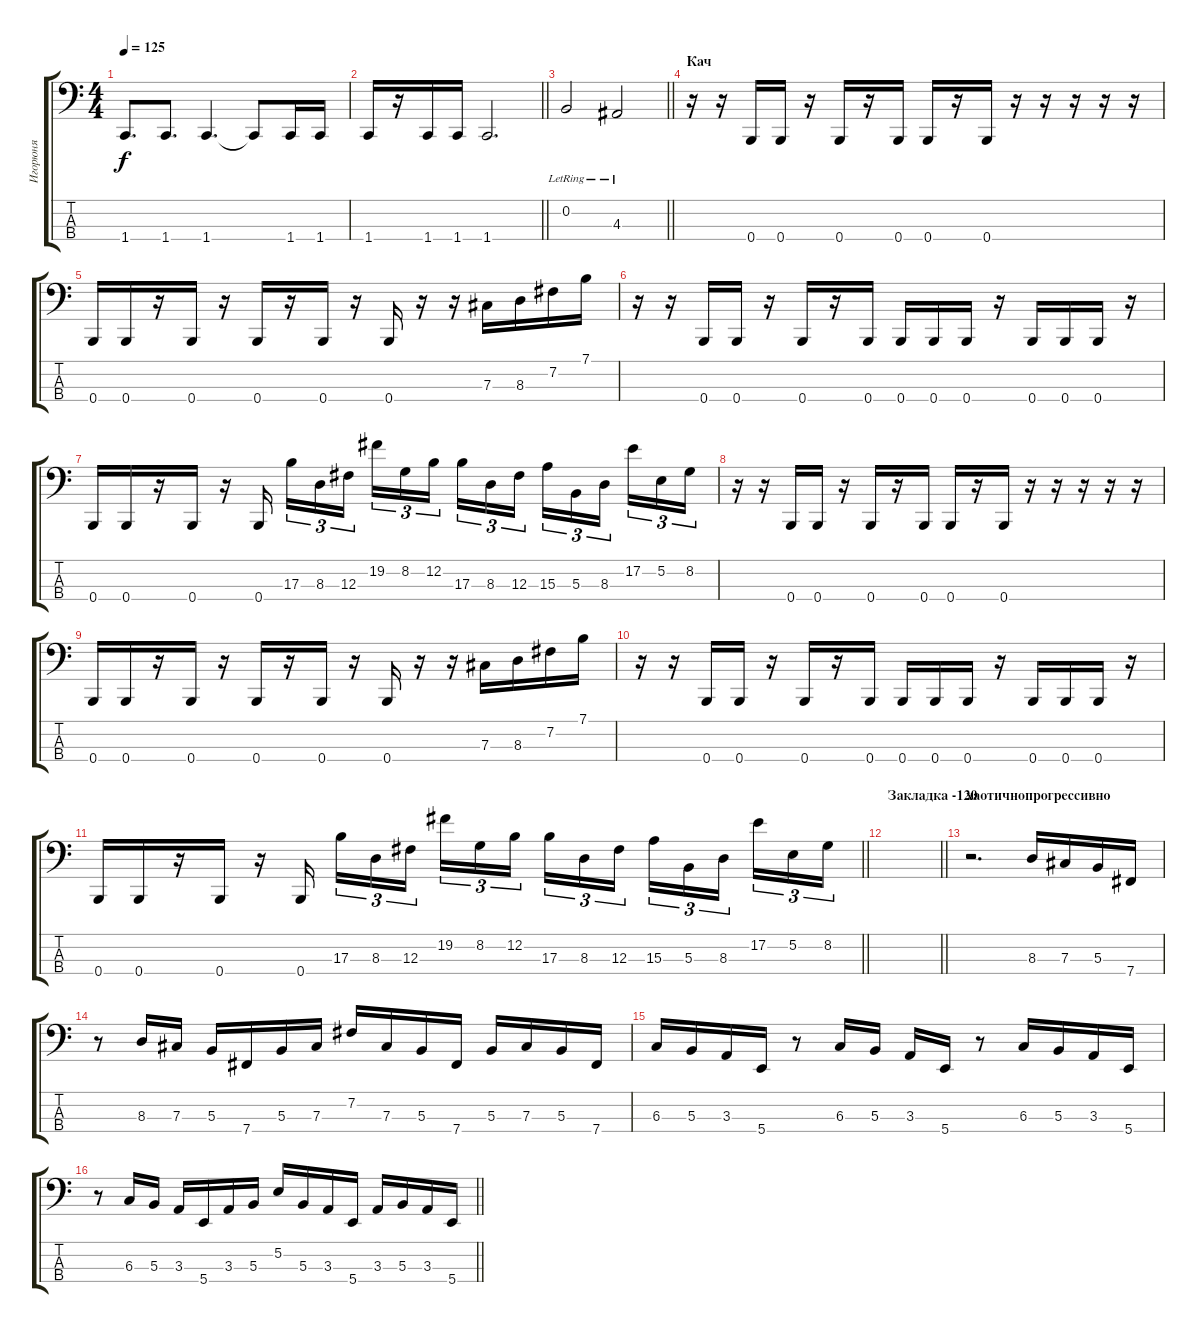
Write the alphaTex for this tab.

\track ("Игорюня" "Игорюня") {instrument slapbass2}
\staff {score tabs}
\tuning (E2 B1 Gb1 B0) {hide}
\ts (4 4)
\tempo 125
\clef f4
\ks c
1.4.8{d dy f} 1.4.8{d} 1.4.4{d} 1.4{t}.8 1.4.16 1.4.16 |
\barLineRight lightlight
1.4.16 r.16 1.4.16 1.4.16 1.4.2{d} |
\barLineRight lightlight
0.2{lr}.2 4.3{lr}.2 |
\section ("" "Кач")
r.16 r.16 0.4.16 0.4.16 r.16 0.4.16 r.16 0.4.16 0.4.16 r.16 0.4.16 r.16 r.16 r.16 r.16 r.16 |
0.4.16 0.4.16 r.16 0.4.16 r.16 0.4.16 r.16 0.4.16 r.16 0.4.16 r.16 r.16 7.3.16 8.3.16 7.2.16 7.1.16 |
r.16 r.16 0.4.16 0.4.16 r.16 0.4.16 r.16 0.4.16 0.4.16 0.4.16 0.4.16 r.16 0.4.16 0.4.16 0.4.16 r.16 |
0.4.16 0.4.16 r.16 0.4.16 r.16 0.4.16{beam splitsecondary} 17.3.16{tu (3 2)} 8.3.16{tu (3 2)} 12.3.16{tu (3 2)} 19.2.16{tu (3 2)} 8.2.16{tu (3 2)} 12.2.16{tu (3 2) beam splitsecondary} 17.3.16{tu (3 2)} 8.3.16{tu (3 2)} 12.3.16{tu (3 2)} 15.3.16{tu (3 2)} 5.3.16{tu (3 2)} 8.3.16{tu (3 2) beam splitsecondary} 17.2.16{tu (3 2)} 5.2.16{tu (3 2)} 8.2.16{tu (3 2)} |
r.16 r.16 0.4.16 0.4.16 r.16 0.4.16 r.16 0.4.16 0.4.16 r.16 0.4.16 r.16 r.16 r.16 r.16 r.16 |
0.4.16 0.4.16 r.16 0.4.16 r.16 0.4.16 r.16 0.4.16 r.16 0.4.16 r.16 r.16 7.3.16 8.3.16 7.2.16 7.1.16 |
r.16 r.16 0.4.16 0.4.16 r.16 0.4.16 r.16 0.4.16 0.4.16 0.4.16 0.4.16 r.16 0.4.16 0.4.16 0.4.16 r.16 |
\barLineRight lightlight
0.4.16 0.4.16 r.16 0.4.16 r.16 0.4.16{beam splitsecondary} 17.3.16{tu (3 2)} 8.3.16{tu (3 2)} 12.3.16{tu (3 2)} 19.2.16{tu (3 2)} 8.2.16{tu (3 2)} 12.2.16{tu (3 2) beam splitsecondary} 17.3.16{tu (3 2)} 8.3.16{tu (3 2)} 12.3.16{tu (3 2)} 15.3.16{tu (3 2)} 5.3.16{tu (3 2)} 8.3.16{tu (3 2) beam splitsecondary} 17.2.16{tu (3 2)} 5.2.16{tu (3 2)} 8.2.16{tu (3 2)} |
\section ("" "Закладка -120")
\barLineRight lightlight
|
\section ("" "хаотичнопрогрессивно")
r.2{d} 8.3.16 7.3.16 5.3.16 7.4.16 |
r.8 8.3.16 7.3.16 5.3.16 7.4.16 5.3.16 7.3.16 7.2.16 7.3.16 5.3.16 7.4.16 5.3.16 7.3.16 5.3.16 7.4.16 |
6.3.16 5.3.16 3.3.16 5.4.16 r.8 6.3.16 5.3.16 3.3.16 5.4.16 r.8 6.3.16 5.3.16 3.3.16 5.4.16 |
\barLineRight lightlight
r.8 6.3.16 5.3.16 3.3.16 5.4.16 3.3.16 5.3.16 5.2.16 5.3.16 3.3.16 5.4.16 3.3.16 5.3.16 3.3.16 5.4.16
